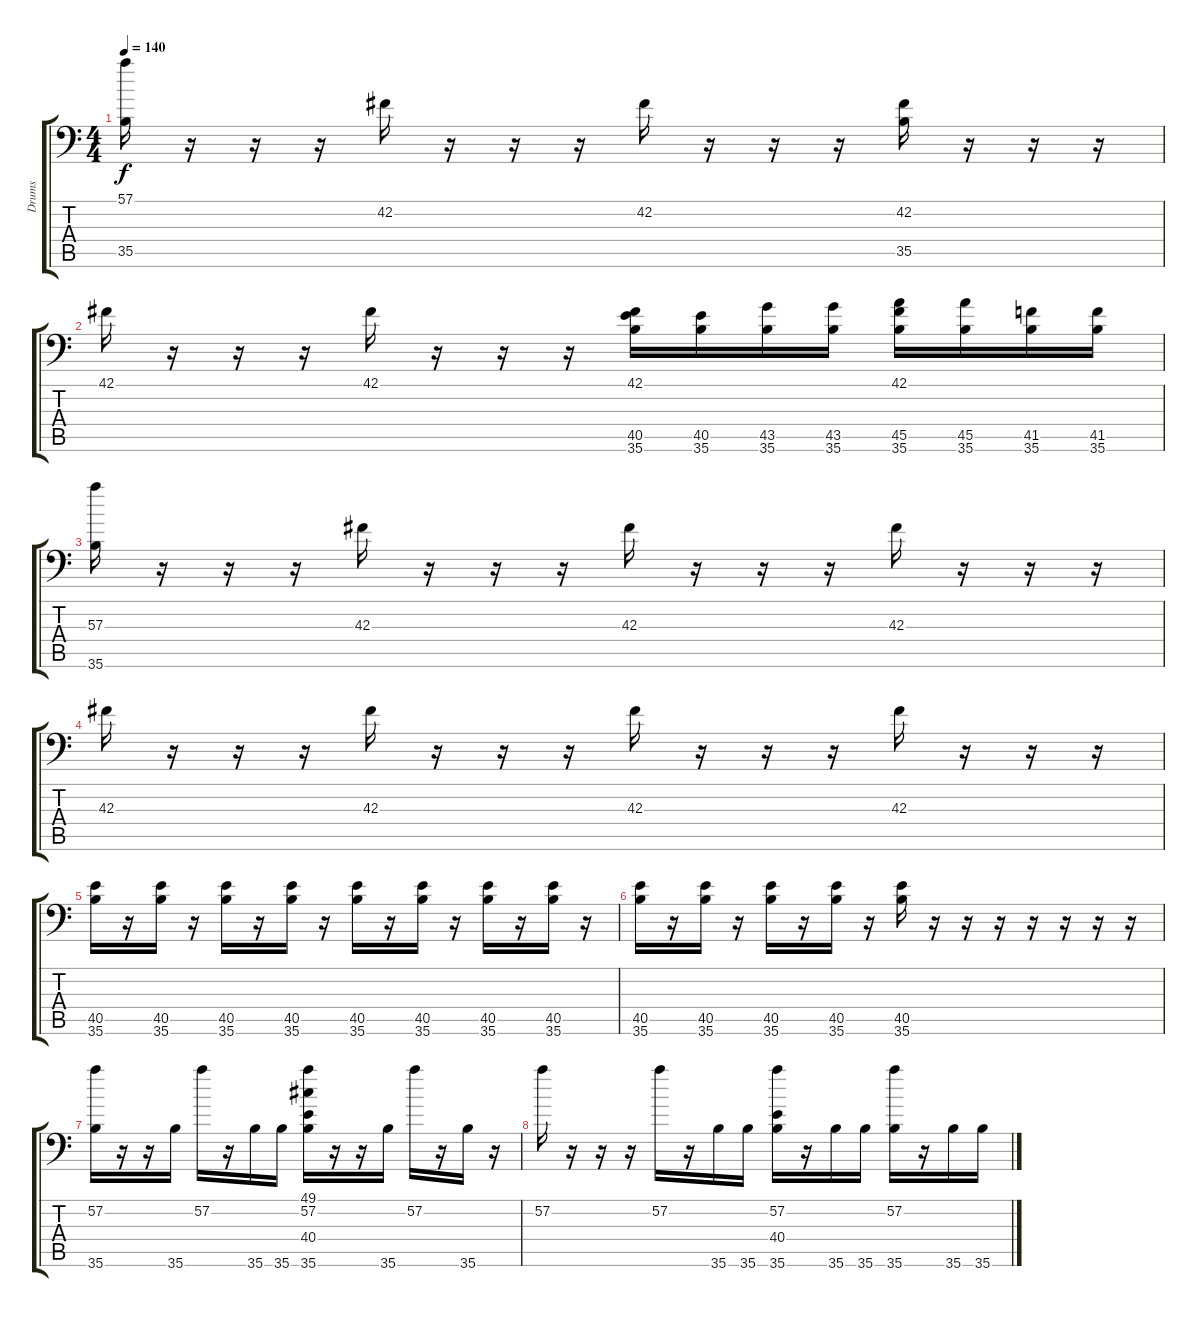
\track ("Drums" "Drums") {instrument acousticgrandpiano}
\staff {score tabs}
\tuning (C-1 C-1 C-1 C-1 C-1 C-1) {hide}
\ts (4 4)
\tempo 140
\clef f4
\ks c
(57.1 35.5).16{dy f} r.16 r.16 r.16 42.2.16 r.16 r.16 r.16 42.2.16 r.16 r.16 r.16 (42.2 35.5).16 r.16 r.16 r.16 |
42.1.16 r.16 r.16 r.16 42.1.16 r.16 r.16 r.16 (42.1 40.5 35.6).16 (40.5 35.6).16 (43.5 35.6).16 (43.5 35.6).16 (42.1 45.5 35.6).16 (45.5 35.6).16 (41.5 35.6).16 (41.5 35.6).16 |
(57.3 35.6).16 r.16 r.16 r.16 42.3.16 r.16 r.16 r.16 42.3.16 r.16 r.16 r.16 42.3.16 r.16 r.16 r.16 |
42.3.16 r.16 r.16 r.16 42.3.16 r.16 r.16 r.16 42.3.16 r.16 r.16 r.16 42.3.16 r.16 r.16 r.16 |
(40.5 35.6).16 r.16 (40.5 35.6).16 r.16 (40.5 35.6).16 r.16 (40.5 35.6).16 r.16 (40.5 35.6).16 r.16 (40.5 35.6).16 r.16 (40.5 35.6).16 r.16 (40.5 35.6).16 r.16 |
(40.5 35.6).16 r.16 (40.5 35.6).16 r.16 (40.5 35.6).16 r.16 (40.5 35.6).16 r.16 (40.5 35.6).16 r.16 r.16 r.16 r.16 r.16 r.16 r.16 |
(57.2 35.6).16 r.16 r.16 35.6.16 57.2.16 r.16 35.6.16 35.6.16 (49.1 57.2 40.4 35.6).16 r.16 r.16 35.6.16 57.2.16 r.16 35.6.16 r.16 |
57.2.16 r.16 r.16 r.16 57.2.16 r.16 35.6.16 35.6.16 (57.2 40.4 35.6).16 r.16 35.6.16 35.6.16 (57.2 35.6).16 r.16 35.6.16 35.6.16
